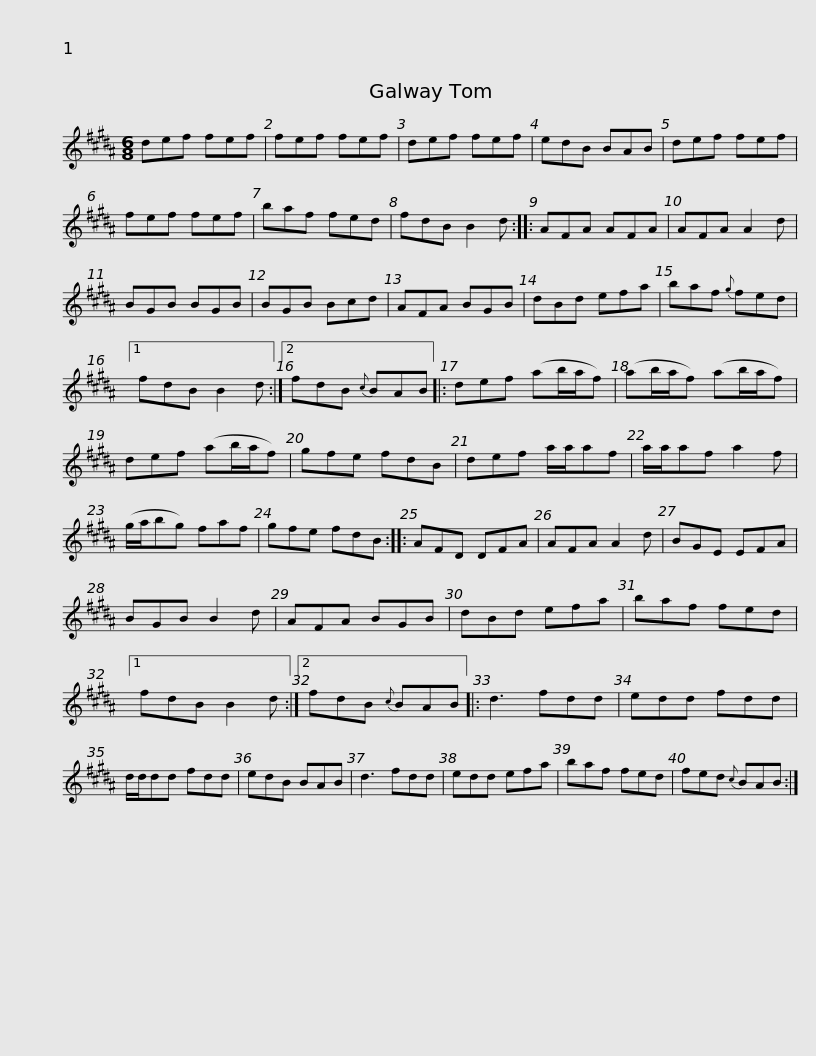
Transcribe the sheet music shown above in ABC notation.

X:1
L:1/8
M:6/8
I:linebreak $
K:B
V:1 treble
V:1
 def fef | fef fef | def fef | edB BAB | def fef | %5
 fef fef | baf fed |$ fdB B2 d :: AFA AFA | AFA A2 d | %10
 BGB BGB | BGB Bcd | AFA BGB | dBd efa |$ baf{g} fed |1 %15
 fdB B2 d :|2 fdB{c} BAB |: def (ab/a/f) | (ab/a/f) (ab/a/f) |$ def (ab/a/f) | %20
 gfe fdB | def a/a/af | a/a/af a2 f | (g/a/bg) faf | gfe fdB ::$ %25
 AFD DFA | AFA A2 d | BGE EFA | BGB B2 d | AFA BGB | %30
 dBd efa | baf fed |1$ fdB B2 d :|2 fdB{c} BAB |: d3 fdd | %35
 edd fdd | d/d/dd fdd | edB BAB | d3 fdd |$ edd efa | %40
 baf fed | fed{c} BAB :| %42
